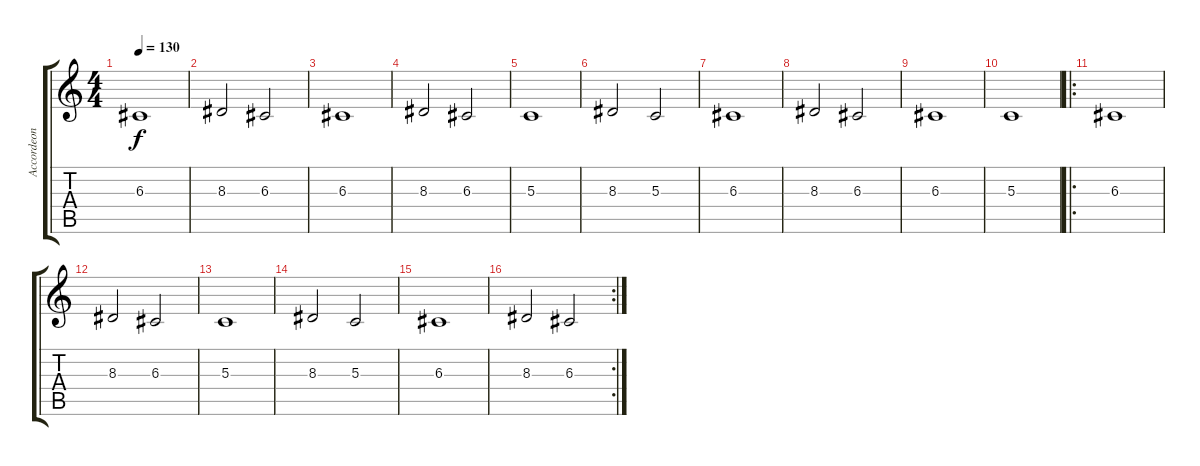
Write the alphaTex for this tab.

\track ("Accordeon" "Accordeon") {instrument accordion}
\staff {score tabs}
\tuning (E4 B3 G3 D3 A2 E2) {hide}
\ts (4 4)
\tempo 130
\clef g2
\ks c
6.3.1{dy f} |
8.3.2 6.3.2 |
6.3.1 |
8.3.2 6.3.2 |
5.3.1 |
8.3.2 5.3.2 |
6.3.1 |
8.3.2 6.3.2 |
6.3.1 |
5.3.1 |
\ro
6.3.1 |
8.3.2 6.3.2 |
5.3.1 |
8.3.2 5.3.2 |
6.3.1 |
\rc 2
8.3.2 6.3.2
